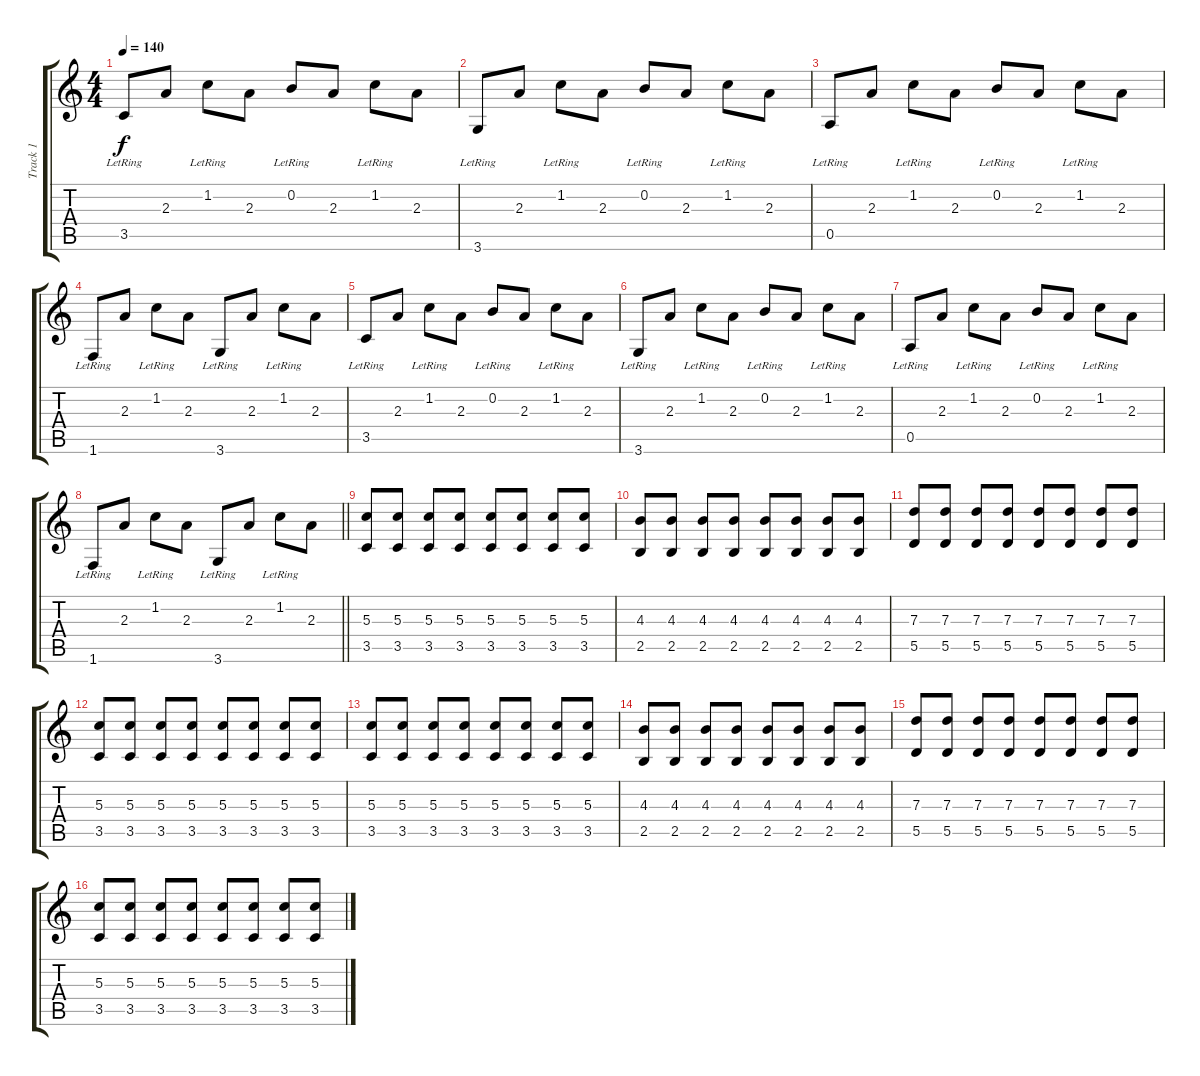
\track ("Track 1" "Track 1") {instrument electricguitarjazz}
\staff {score tabs}
\tuning (E4 B3 G3 D3 A2 E2) {hide}
\ts (4 4)
\tempo 140
\clef g2
\ks c
3.5{lr}.8{dy f instrument electricguitarjazz} 2.3.8 1.2{lr}.8 2.3.8 0.2{lr}.8 2.3.8 1.2{lr}.8 2.3.8 |
3.6{lr}.8 2.3.8 1.2{lr}.8 2.3.8 0.2{lr}.8 2.3.8 1.2{lr}.8 2.3.8 |
0.5{lr}.8 2.3.8 1.2{lr}.8 2.3.8 0.2{lr}.8 2.3.8 1.2{lr}.8 2.3.8 |
1.6{lr}.8 2.3.8 1.2{lr}.8 2.3.8 3.6{lr}.8 2.3.8 1.2{lr}.8 2.3.8 |
3.5{lr}.8 2.3.8 1.2{lr}.8 2.3.8 0.2{lr}.8 2.3.8 1.2{lr}.8 2.3.8 |
3.6{lr}.8 2.3.8 1.2{lr}.8 2.3.8 0.2{lr}.8 2.3.8 1.2{lr}.8 2.3.8 |
0.5{lr}.8 2.3.8 1.2{lr}.8 2.3.8 0.2{lr}.8 2.3.8 1.2{lr}.8 2.3.8 |
\barLineRight lightlight
1.6{lr}.8 2.3.8 1.2{lr}.8 2.3.8 3.6{lr}.8 2.3.8 1.2{lr}.8 2.3.8 |
(5.3 3.5).8{volume 5 instrument overdrivenguitar} (5.3 3.5).8 (5.3 3.5).8 (5.3 3.5).8 (5.3 3.5).8 (5.3 3.5).8 (5.3 3.5).8 (5.3 3.5).8 |
(4.3 2.5).8 (4.3 2.5).8 (4.3 2.5).8 (4.3 2.5).8 (4.3 2.5).8 (4.3 2.5).8 (4.3 2.5).8 (4.3 2.5).8 |
(7.3 5.5).8 (7.3 5.5).8 (7.3 5.5).8 (7.3 5.5).8 (7.3 5.5).8 (7.3 5.5).8 (7.3 5.5).8 (7.3 5.5).8 |
(5.3 3.5).8 (5.3 3.5).8 (5.3 3.5).8 (5.3 3.5).8 (5.3 3.5).8 (5.3 3.5).8 (5.3 3.5).8 (5.3 3.5).8 |
(5.3 3.5).8 (5.3 3.5).8 (5.3 3.5).8 (5.3 3.5).8 (5.3 3.5).8 (5.3 3.5).8 (5.3 3.5).8 (5.3 3.5).8 |
(4.3 2.5).8 (4.3 2.5).8 (4.3 2.5).8 (4.3 2.5).8 (4.3 2.5).8 (4.3 2.5).8 (4.3 2.5).8 (4.3 2.5).8 |
(7.3 5.5).8 (7.3 5.5).8 (7.3 5.5).8 (7.3 5.5).8 (7.3 5.5).8 (7.3 5.5).8 (7.3 5.5).8 (7.3 5.5).8 |
(5.3 3.5).8 (5.3 3.5).8 (5.3 3.5).8 (5.3 3.5).8 (5.3 3.5).8 (5.3 3.5).8 (5.3 3.5).8 (5.3 3.5).8
